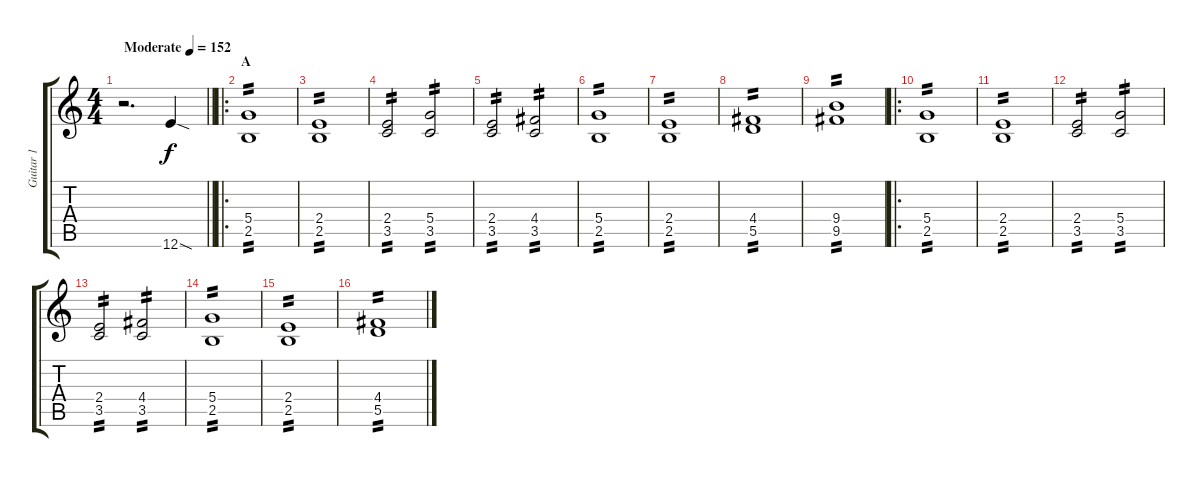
\track ("Guitar 1" "Guitar 1") {instrument overdrivenguitar}
\staff {score tabs}
\tuning (E4 B3 G3 D3 A2 E2) {hide}
\ts (4 4)
\tempo (152 "Moderate")
\clef g2
\barLineRight lightlight
\ks c
r.2{d dy f instrument overdrivenguitar} 12.6{sod}.4 |
\ro
\section ("" "A")
(5.4 2.5).1{tp 2} |
(2.4 2.5).1{tp 2} |
(2.4 3.5).2{tp 2} (5.4 3.5).2{tp 2} |
(2.4 3.5).2{tp 2} (4.4 3.5).2{tp 2} |
(5.4 2.5).1{tp 2} |
(2.4 2.5).1{tp 2} |
(4.4 5.5).1{tp 2} |
(9.4 9.5).1{tp 2} |
\ro
(5.4 2.5).1{tp 2} |
(2.4 2.5).1{tp 2} |
(2.4 3.5).2{tp 2} (5.4 3.5).2{tp 2} |
(2.4 3.5).2{tp 2} (4.4 3.5).2{tp 2} |
(5.4 2.5).1{tp 2} |
(2.4 2.5).1{tp 2} |
(4.4 5.5).1{tp 2}
